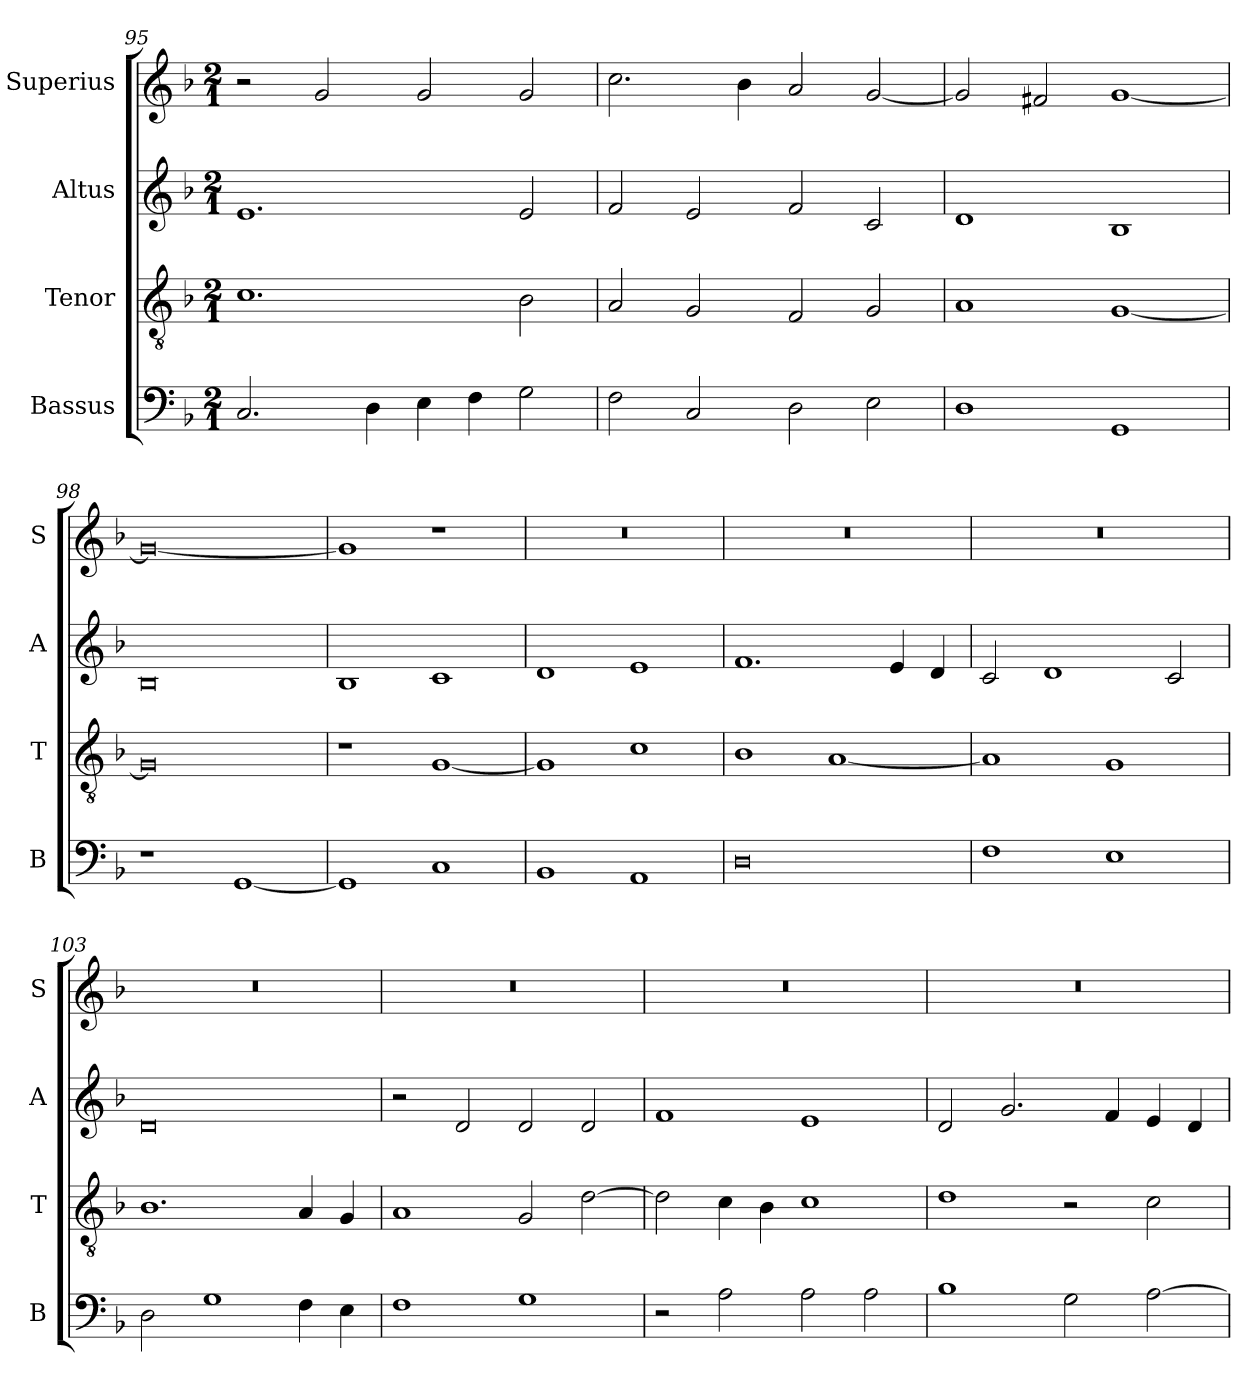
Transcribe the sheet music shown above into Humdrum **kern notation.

**kern	**kern	**kern	**kern
*part4	*part3	*part2	*part1
*staff4	*staff3	*staff2	*staff1
*I"Bassus	*I"Tenor	*I"Altus	*I"Superius
*I'B	*I'T	*I'A	*I'S
*clefF4	*clefGv2	*clefG2	*clefG2
*k[b-]	*k[b-]	*k[b-]	*k[b-]
*F:	*F:	*F:	*F:
*M2/1	*M2/1	*M2/1	*M2/1
=95	=95	=95	=95
2.C	1.c	1.e	2r
.	.	.	2g
4D	.	.	.
4E	.	.	2g
4F	.	.	.
2G	2B-	2e	2g
=96	=96	=96	=96
2F	2A	2f	2.cc
2C	2G	2e	.
.	.	.	4b-
2D	2F	2f	2a
2E	2G	2c	[2g
=97	=97	=97	=97
1D	1A	1d	2g]
.	.	.	2f#X
1GG	[1G	1B-	[1g
=98	=98	=98	=98
1r	0G]	0B-	0g_
[1GG	.	.	.
=99	=99	=99	=99
1GG]	1r	1B-	1g]
1C	[1G	1c	1r
=100	=100	=100	=100
1BB-	1G]	1d	0r
1AA	1c	1e	.
=101	=101	=101	=101
0D	1B-	1.f	0r
.	[1A	.	.
.	.	4e	.
.	.	4d	.
=102	=102	=102	=102
1F	1A]	2c	0r
.	.	1d	.
1E	1G	.	.
.	.	2c	.
=103	=103	=103	=103
2D	1.B-	0d	0r
1G	.	.	.
4F	4A	.	.
4E	4G	.	.
=104	=104	=104	=104
1F	1A	2r	0r
.	.	2d	.
1G	2G	2d	.
.	[2d	2d	.
=105	=105	=105	=105
2r	2d]	1f	0r
2A	4c	.	.
.	4B-	.	.
2A	1c	1e	.
2A	.	.	.
=106	=106	=106	=106
1B-	1d	2d	0r
.	.	2.g	.
2G	2r	.	.
.	.	4f	.
[2A	2c	4e	.
.	.	4d	.
=	=	=	=
*-	*-	*-	*-
